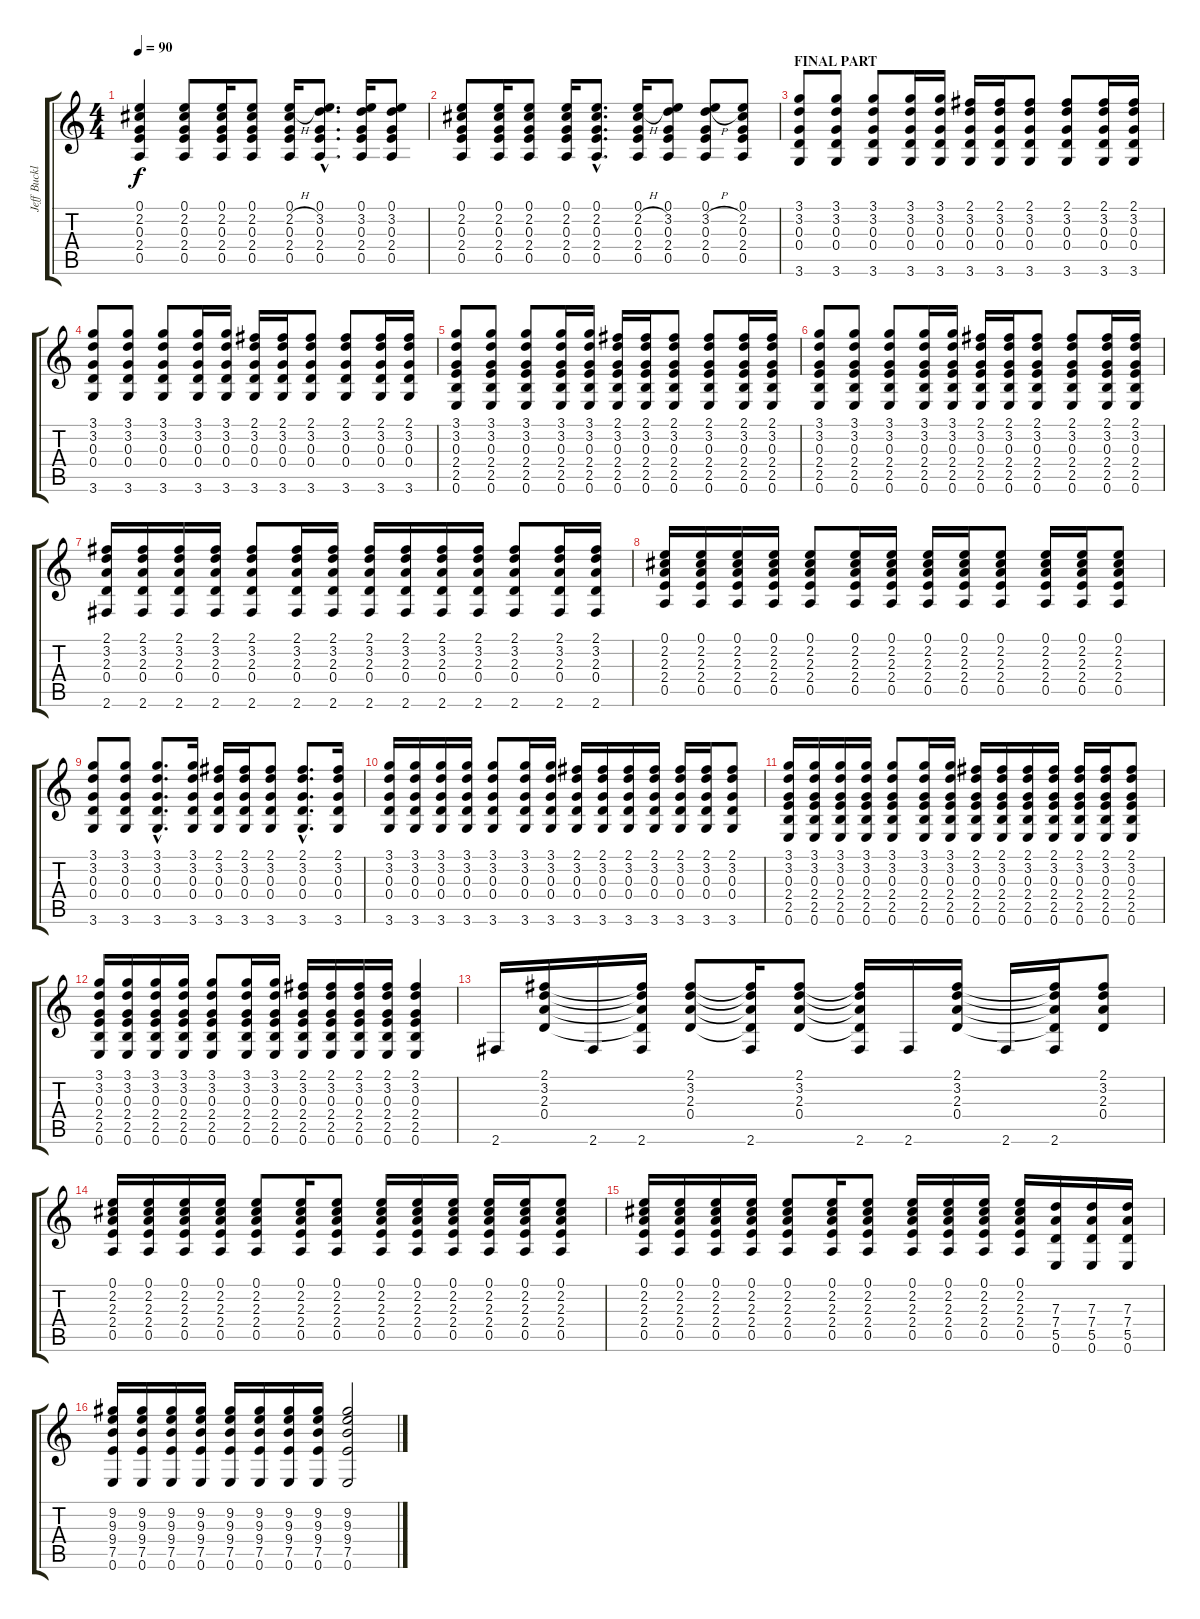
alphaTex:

\track ("Jeff Buckley" "Jeff Buckl") {instrument electricguitarclean}
\staff {score tabs}
\tuning (E4 B3 G3 D3 A2 E2) {hide}
\ts (4 4)
\tempo 90
\clef g2
\ks c
(0.1 2.2 0.3 2.4 0.5).4{dy f} (0.1 2.2 0.3 2.4 0.5).8 (0.1 2.2 0.3 2.4 0.5).16 (0.1 2.2 0.3 2.4 0.5).8 (0.1 2.2{h} 0.3 2.4 0.5).16 (0.1{hac} 3.2{hac} 0.3{hac} 2.4{hac} 0.5{hac}).8{d} (0.1 3.2 0.3 2.4 0.5).16 (0.1 3.2 0.3 2.4 0.5).8 |
(0.1 2.2 0.3 2.4 0.5).8 (0.1 2.2 0.3 2.4 0.5).16 (0.1 2.2 0.3 2.4 0.5).8 (0.1 2.2 0.3 2.4 0.5).16 (0.1{hac} 2.2{hac} 0.3{hac} 2.4{hac} 0.5{hac}).8{d} (0.1 2.2{h} 0.3 2.4 0.5).16 (0.1 3.2 0.3 2.4 0.5).8 (0.1 3.2{h} 0.3 2.4 0.5).8 (0.1 2.2 0.3 2.4 0.5).8 |
\section ("" "FINAL PART")
(3.1 3.2 0.3 0.4 3.6).8 (3.1 3.2 0.3 0.4 3.6).8 (3.1 3.2 0.3 0.4 3.6).8 (3.1 3.2 0.3 0.4 3.6).16 (3.1 3.2 0.3 0.4 3.6).16 (2.1 3.2 0.3 0.4 3.6).16 (2.1 3.2 0.3 0.4 3.6).16 (2.1 3.2 0.3 0.4 3.6).8 (2.1 3.2 0.3 0.4 3.6).8 (2.1 3.2 0.3 0.4 3.6).16 (2.1 3.2 0.3 0.4 3.6).16 |
(3.1 3.2 0.3 0.4 3.6).8 (3.1 3.2 0.3 0.4 3.6).8 (3.1 3.2 0.3 0.4 3.6).8 (3.1 3.2 0.3 0.4 3.6).16 (3.1 3.2 0.3 0.4 3.6).16 (2.1 3.2 0.3 0.4 3.6).16 (2.1 3.2 0.3 0.4 3.6).16 (2.1 3.2 0.3 0.4 3.6).8 (2.1 3.2 0.3 0.4 3.6).8 (2.1 3.2 0.3 0.4 3.6).16 (2.1 3.2 0.3 0.4 3.6).16 |
(3.1 3.2 0.3 2.4 2.5 0.6).8 (3.1 3.2 0.3 2.4 2.5 0.6).8 (3.1 3.2 0.3 2.4 2.5 0.6).8 (3.1 3.2 0.3 2.4 2.5 0.6).16 (3.1 3.2 0.3 2.4 2.5 0.6).16 (2.1 3.2 0.3 2.4 2.5 0.6).16 (2.1 3.2 0.3 2.4 2.5 0.6).16 (2.1 3.2 0.3 2.4 2.5 0.6).8 (2.1 3.2 0.3 2.4 2.5 0.6).8 (2.1 3.2 0.3 2.4 2.5 0.6).16 (2.1 3.2 0.3 2.4 2.5 0.6).16 |
(3.1 3.2 0.3 2.4 2.5 0.6).8 (3.1 3.2 0.3 2.4 2.5 0.6).8 (3.1 3.2 0.3 2.4 2.5 0.6).8 (3.1 3.2 0.3 2.4 2.5 0.6).16 (3.1 3.2 0.3 2.4 2.5 0.6).16 (2.1 3.2 0.3 2.4 2.5 0.6).16 (2.1 3.2 0.3 2.4 2.5 0.6).16 (2.1 3.2 0.3 2.4 2.5 0.6).8 (2.1 3.2 0.3 2.4 2.5 0.6).8 (2.1 3.2 0.3 2.4 2.5 0.6).16 (2.1 3.2 0.3 2.4 2.5 0.6).16 |
(2.1 3.2 2.3 0.4 2.6).16 (2.1 3.2 2.3 0.4 2.6).16 (2.1 3.2 2.3 0.4 2.6).16 (2.1 3.2 2.3 0.4 2.6).16 (2.1 3.2 2.3 0.4 2.6).8 (2.1 3.2 2.3 0.4 2.6).16 (2.1 3.2 2.3 0.4 2.6).16 (2.1 3.2 2.3 0.4 2.6).16 (2.1 3.2 2.3 0.4 2.6).16 (2.1 3.2 2.3 0.4 2.6).16 (2.1 3.2 2.3 0.4 2.6).16 (2.1 3.2 2.3 0.4 2.6).8 (2.1 3.2 2.3 0.4 2.6).16 (2.1 3.2 2.3 0.4 2.6).16 |
(0.1 2.2 2.3 2.4 0.5).16 (0.1 2.2 2.3 2.4 0.5).16 (0.1 2.2 2.3 2.4 0.5).16 (0.1 2.2 2.3 2.4 0.5).16 (0.1 2.2 2.3 2.4 0.5).8 (0.1 2.2 2.3 2.4 0.5).16 (0.1 2.2 2.3 2.4 0.5).16 (0.1 2.2 2.3 2.4 0.5).16 (0.1 2.2 2.3 2.4 0.5).16 (0.1 2.2 2.3 2.4 0.5).8 (0.1 2.2 2.3 2.4 0.5).16 (0.1 2.2 2.3 2.4 0.5).16 (0.1 2.2 2.3 2.4 0.5).8 |
(3.1 3.2 0.3 0.4 3.6).8 (3.1 3.2 0.3 0.4 3.6).8 (3.1{hac} 3.2{hac} 0.3{hac} 0.4{hac} 3.6{hac}).8{d} (3.1 3.2 0.3 0.4 3.6).16 (2.1 3.2 0.3 0.4 3.6).16 (2.1 3.2 0.3 0.4 3.6).16 (2.1 3.2 0.3 0.4 3.6).8 (2.1{hac} 3.2{hac} 0.3{hac} 0.4{hac} 3.6{hac}).8{d} (2.1 3.2 0.3 0.4 3.6).16 |
(3.1 3.2 0.3 0.4 3.6).16 (3.1 3.2 0.3 0.4 3.6).16 (3.1 3.2 0.3 0.4 3.6).16 (3.1 3.2 0.3 0.4 3.6).16 (3.1 3.2 0.3 0.4 3.6).8 (3.1 3.2 0.3 0.4 3.6).16 (3.1 3.2 0.3 0.4 3.6).16 (2.1 3.2 0.3 0.4 3.6).16 (2.1 3.2 0.3 0.4 3.6).16 (2.1 3.2 0.3 0.4 3.6).16 (2.1 3.2 0.3 0.4 3.6).16 (2.1 3.2 0.3 0.4 3.6).16 (2.1 3.2 0.3 0.4 3.6).16 (2.1 3.2 0.3 0.4 3.6).8 |
(3.1 3.2 0.3 2.4 2.5 0.6).16 (3.1 3.2 0.3 2.4 2.5 0.6).16 (3.1 3.2 0.3 2.4 2.5 0.6).16 (3.1 3.2 0.3 2.4 2.5 0.6).16 (3.1 3.2 0.3 2.4 2.5 0.6).8 (3.1 3.2 0.3 2.4 2.5 0.6).16 (3.1 3.2 0.3 2.4 2.5 0.6).16 (2.1 3.2 0.3 2.4 2.5 0.6).16 (2.1 3.2 0.3 2.4 2.5 0.6).16 (2.1 3.2 0.3 2.4 2.5 0.6).16 (2.1 3.2 0.3 2.4 2.5 0.6).16 (2.1 3.2 0.3 2.4 2.5 0.6).16 (2.1 3.2 0.3 2.4 2.5 0.6).16 (2.1 3.2 0.3 2.4 2.5 0.6).8 |
(3.1 3.2 0.3 2.4 2.5 0.6).16 (3.1 3.2 0.3 2.4 2.5 0.6).16 (3.1 3.2 0.3 2.4 2.5 0.6).16 (3.1 3.2 0.3 2.4 2.5 0.6).16 (3.1 3.2 0.3 2.4 2.5 0.6).8 (3.1 3.2 0.3 2.4 2.5 0.6).16 (3.1 3.2 0.3 2.4 2.5 0.6).16 (2.1 3.2 0.3 2.4 2.5 0.6).16 (2.1 3.2 0.3 2.4 2.5 0.6).16 (2.1 3.2 0.3 2.4 2.5 0.6).16 (2.1 3.2 0.3 2.4 2.5 0.6).16 (2.1 3.2 0.3 2.4 2.5 0.6).4 |
2.6.16 (2.1 3.2 2.3 0.4).16 2.6.16 (2.1{t} 3.2{t} 2.3{t} 0.4{t} 2.6).16 (2.1 3.2 2.3 0.4).8 (2.1{t} 3.2{t} 2.3{t} 0.4{t} 2.6).16 (2.1 3.2 2.3 0.4).8 (2.1{t} 3.2{t} 2.3{t} 0.4{t} 2.6).16 2.6.16 (2.1 3.2 2.3 0.4).16 2.6.16 (2.1{t} 3.2{t} 2.3{t} 0.4{t} 2.6).16 (2.1 3.2 2.3 0.4).8 |
(0.1 2.2 2.3 2.4 0.5).16 (0.1 2.2 2.3 2.4 0.5).16 (0.1 2.2 2.3 2.4 0.5).16 (0.1 2.2 2.3 2.4 0.5).16 (0.1 2.2 2.3 2.4 0.5).8 (0.1 2.2 2.3 2.4 0.5).16 (0.1 2.2 2.3 2.4 0.5).8 (0.1 2.2 2.3 2.4 0.5).16 (0.1 2.2 2.3 2.4 0.5).16 (0.1 2.2 2.3 2.4 0.5).16 (0.1 2.2 2.3 2.4 0.5).16 (0.1 2.2 2.3 2.4 0.5).16 (0.1 2.2 2.3 2.4 0.5).8 |
(0.1 2.2 2.3 2.4 0.5).16 (0.1 2.2 2.3 2.4 0.5).16 (0.1 2.2 2.3 2.4 0.5).16 (0.1 2.2 2.3 2.4 0.5).16 (0.1 2.2 2.3 2.4 0.5).8 (0.1 2.2 2.3 2.4 0.5).16 (0.1 2.2 2.3 2.4 0.5).8 (0.1 2.2 2.3 2.4 0.5).16 (0.1 2.2 2.3 2.4 0.5).16 (0.1 2.2 2.3 2.4 0.5).16 (0.1 2.2 2.3 2.4 0.5).16 (7.3 7.4 5.5 0.6).16 (7.3 7.4 5.5 0.6).16 (7.3 7.4 5.5 0.6).16 |
(9.2 9.3 9.4 7.5 0.6).16 (9.2 9.3 9.4 7.5 0.6).16 (9.2 9.3 9.4 7.5 0.6).16 (9.2 9.3 9.4 7.5 0.6).16 (9.2 9.3 9.4 7.5 0.6).16 (9.2 9.3 9.4 7.5 0.6).16 (9.2 9.3 9.4 7.5 0.6).16 (9.2 9.3 9.4 7.5 0.6).16 (9.2 9.3 9.4 7.5 0.6).2
